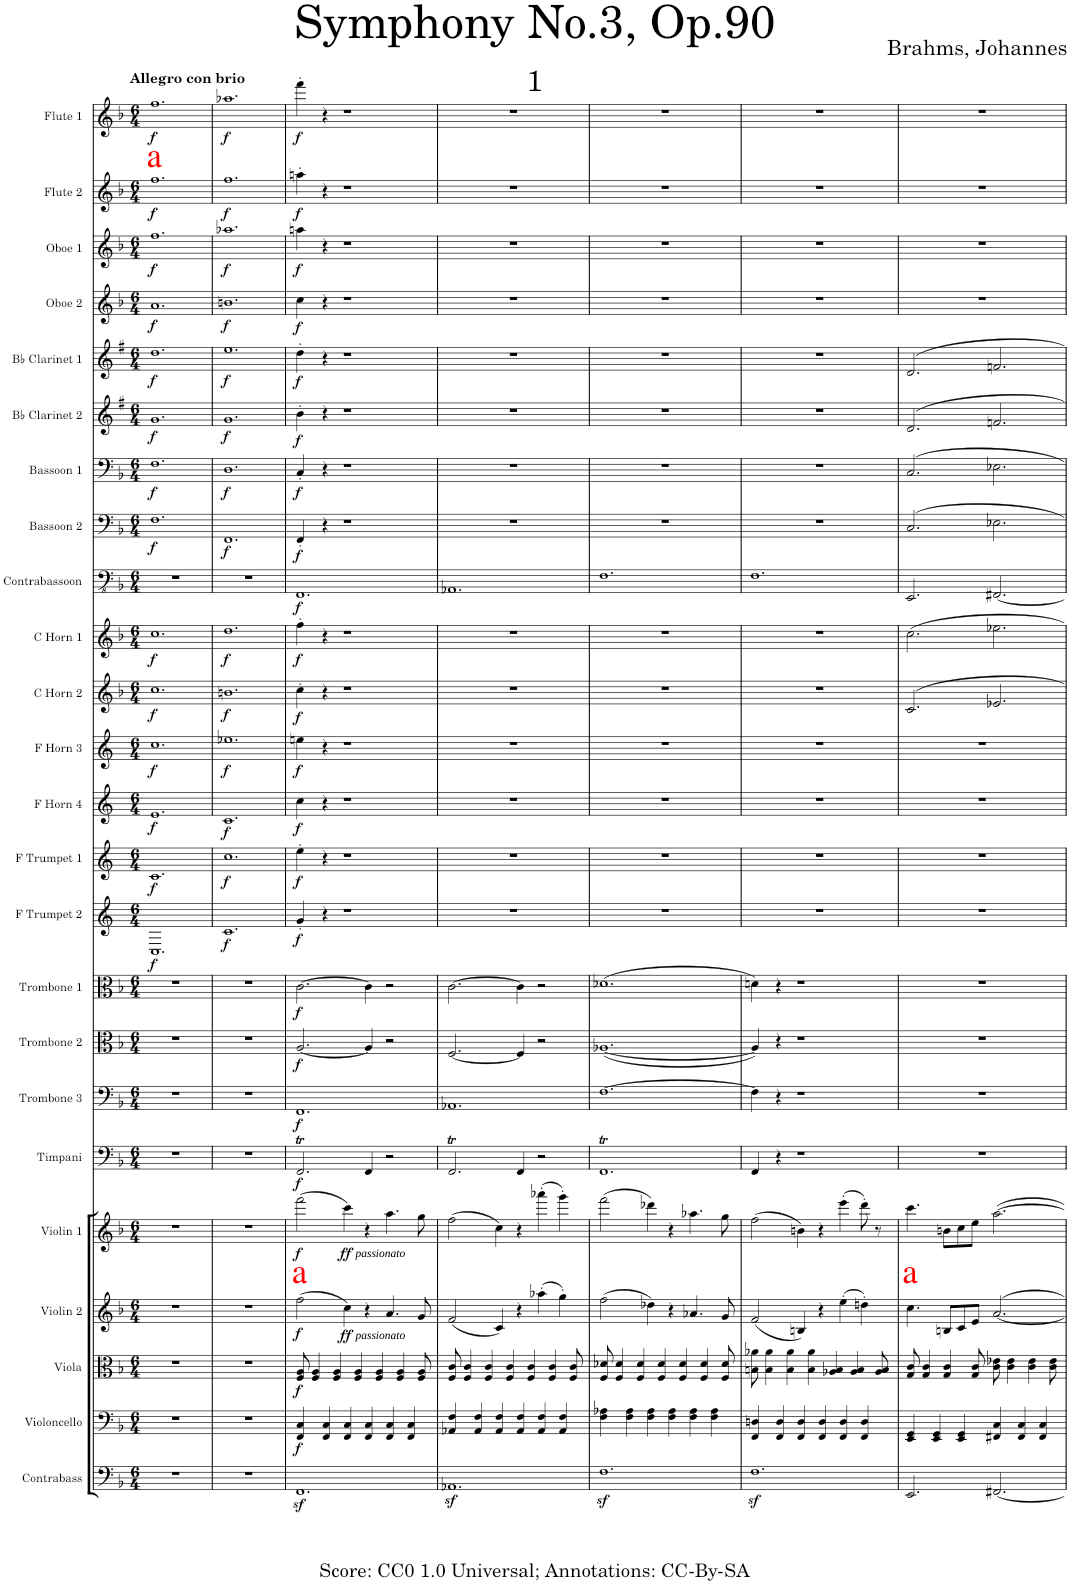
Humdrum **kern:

**kern	**kern	**dynam	**kern	**dynam	**kern	**dynam	**kern	**text	**dynam	**kern	**dynam	**kern	**dynam	**kern	**dynam	**kern	**dynam	**kern	**dynam	**kern	**dynam	**kern	**dynam	**kern	**dynam	**kern	**dynam	**kern	**dynam	**kern	**dynam	**kern	**dynam	**kern	**dynam	**kern	**dynam	**kern	**dynam	**kern	**dynam	**kern	**dynam	**kern	**dynam	**kern	**text	**dynam
*part24	*part23	*part23	*part22	*part22	*part21	*part21	*part20	*part20	*part20	*part19	*part19	*part18	*part18	*part17	*part17	*part16	*part16	*part15	*part15	*part14	*part14	*part13	*part13	*part12	*part12	*part11	*part11	*part10	*part10	*part9	*part9	*part8	*part8	*part7	*part7	*part6	*part6	*part5	*part5	*part4	*part4	*part3	*part3	*part2	*part2	*part1	*part1	*part1
*staff24	*staff23	*staff23	*staff22	*staff22	*staff21	*staff21	*staff20	*staff20	*staff20	*staff19	*staff19	*staff18	*staff18	*staff17	*staff17	*staff16	*staff16	*staff15	*staff15	*staff14	*staff14	*staff13	*staff13	*staff12	*staff12	*staff11	*staff11	*staff10	*staff10	*staff9	*staff9	*staff8	*staff8	*staff7	*staff7	*staff6	*staff6	*staff5	*staff5	*staff4	*staff4	*staff3	*staff3	*staff2	*staff2	*staff1	*staff1	*staff1
*I"Contrabass	*I"Violoncello	*	*I"Viola	*	*I"Violin 2	*	*I"Violin 1	*	*	*I"Timpani	*	*I"Trombone 3	*	*I"Trombone 2	*	*I"Trombone 1	*	*I"F Trumpet 2	*	*I"F Trumpet 1	*	*I"F Horn 4	*	*I"F Horn 3	*	*I"C Horn 2	*	*I"C Horn 1	*	*I"Contrabassoon	*	*I"Bassoon 2	*	*I"Bassoon 1	*	*I"Bb Clarinet 2	*	*I"Bb Clarinet 1	*	*I"Oboe 2	*	*I"Oboe 1	*	*I"Flute 2	*	*I"Flute 1	*	*
*I'Cb	*I'Vc	*	*I'Vla	*	*I'Vln 2	*	*I'Vln 1	*	*	*I'Timp	*	*I'Trb 3	*	*I'Trb 2	*	*I'Trb 1	*	*I'Tpt 2	*	*I'Tpt 1	*	*I'Hn 4	*	*I'Hn 3	*	*I'Hn 2	*	*I'Hn 1	*	*I'C Bsn	*	*I'Bsn 2	*	*I'Bsn 1	*	*I'Cl 2	*	*I'Cl 1	*	*I'Ob 2	*	*I'Ob 1	*	*I'Fl 2	*	*I'Fl 1	*	*
*clefF4	*clefF4	*	*clefC3	*	*clefG2	*	*clefG2	*	*	*clefF4	*	*clefF4	*	*clefC3	*	*clefC3	*	*clefG2	*	*clefG2	*	*clefG2	*	*clefG2	*	*clefG2	*	*clefG2	*	*clefFv4	*	*clefF4	*	*clefF4	*	*clefG2	*	*clefG2	*	*clefG2	*	*clefG2	*	*clefG2	*	*clefG2	*	*
*Trd7c12	*	*	*	*	*	*	*	*	*	*	*	*	*	*	*	*	*	*Trd-3c-5	*	*Trd-3c-5	*	*Trd4c7	*	*Trd4c7	*	*Trd7c12	*	*Trd7c12	*	*	*	*	*	*	*	*Trd1c2	*	*Trd1c2	*	*	*	*	*	*	*	*	*	*
*k[b-]	*k[b-]	*	*k[b-]	*	*k[b-]	*	*k[b-]	*	*	*k[b-]	*	*k[b-]	*	*k[b-]	*	*k[b-]	*	*k[]	*	*k[]	*	*k[]	*	*k[]	*	*k[b-]	*	*k[b-]	*	*k[b-]	*	*k[b-]	*	*k[b-]	*	*k[f#]	*	*k[f#]	*	*k[b-]	*	*k[b-]	*	*k[b-]	*	*k[b-]	*	*
*M6/4	*M6/4	*	*M6/4	*	*M6/4	*	*M6/4	*	*	*M6/4	*	*M6/4	*	*M6/4	*	*M6/4	*	*M6/4	*	*M6/4	*	*M6/4	*	*M6/4	*	*M6/4	*	*M6/4	*	*M6/4	*	*M6/4	*	*M6/4	*	*M6/4	*	*M6/4	*	*M6/4	*	*M6/4	*	*M6/4	*	*M6/4	*	*
=1	=1	=1	=1	=1	=1	=1	=1	=1	=1	=1	=1	=1	=1	=1	=1	=1	=1	=1	=1	=1	=1	=1	=1	=1	=1	=1	=1	=1	=1	=1	=1	=1	=1	=1	=1	=1	=1	=1	=1	=1	=1	=1	=1	=1	=1	=1	=1	=1
!	!	!	!	!	!	!	!	!	!	!	!	!	!	!	!	!	!	!	!	!	!	!	!	!	!	!	!	!	!	!	!	!	!	!	!	!	!	!	!	!	!	!	!	!	!	!LO:TX:a:B:t=Allegro con brio	!	!
!	!	!	!	!	!	!	!	!	!	!	!	!	!	!	!	!	!	!	!LO:DY:b	!	!LO:DY:b	!	!LO:DY:b	!	!LO:DY:b	!	!LO:DY:b	!	!LO:DY:b	!	!	!	!LO:DY:b	!	!LO:DY:b	!	!LO:DY:b	!	!LO:DY:b	!	!LO:DY:b	!	!LO:DY:b	!	!LO:DY:b	!	!LO:LY:b:color=#FF0000	!LO:DY:b
1.r	1.r	.	1.r	.	1.r	.	1.r	.	.	1.r	.	1.r	.	1.r	.	1.r	.	1.C	f	1.c	f	1.e	f	1.cc	f	1.cc	f	1.cc	f	1.r	.	1.F	f	1.F	f	1.g	f	1.dd	f	1.a	f	1.ff	f	1.ff	f	1.ff	a	f
=2	=2	=2	=2	=2	=2	=2	=2	=2	=2	=2	=2	=2	=2	=2	=2	=2	=2	=2	=2	=2	=2	=2	=2	=2	=2	=2	=2	=2	=2	=2	=2	=2	=2	=2	=2	=2	=2	=2	=2	=2	=2	=2	=2	=2	=2	=2	=2	=2
!	!	!	!	!	!	!	!	!	!	!	!	!	!	!	!	!	!	!	!LO:DY:b	!	!LO:DY:b	!	!LO:DY:b	!	!LO:DY:b	!	!LO:DY:b	!	!LO:DY:b	!	!	!	!LO:DY:b	!	!LO:DY:b	!	!LO:DY:b	!	!LO:DY:b	!	!LO:DY:b	!	!LO:DY:b	!	!LO:DY:b	!	!	!LO:DY:b
1.r	1.r	.	1.r	.	1.r	.	1.r	.	.	1.r	.	1.r	.	1.r	.	1.r	.	1.c	f	1.cc	f	1.c	f	1.ee-X	f	1.bn	f	1.dd	f	1.r	.	1.FF	f	1.D	f	1.g	f	1.ee	f	1.bn	f	1.aa-X	f	1.ff	f	1.aa-X	.	f
=3	=3	=3	=3	=3	=3	=3	=3	=3	=3	=3	=3	=3	=3	=3	=3	=3	=3	=3	=3	=3	=3	=3	=3	=3	=3	=3	=3	=3	=3	=3	=3	=3	=3	=3	=3	=3	=3	=3	=3	=3	=3	=3	=3	=3	=3	=3	=3	=3
!	!	!LO:DY:b	!	!LO:DY:b	!	!LO:DY:b	!	!LO:LY:b:color=#FF0000	!LO:DY:b	!	!LO:DY:b	!	!LO:DY:b	!	!LO:DY:b	!	!LO:DY:b	!	!LO:DY:b	!	!LO:DY:b	!	!LO:DY:b	!	!LO:DY:b	!	!LO:DY:b	!	!LO:DY:b	!	!LO:DY:b	!	!LO:DY:b	!	!LO:DY:b	!	!LO:DY:b	!	!LO:DY:b	!	!LO:DY:b	!	!LO:DY:b	!	!LO:DY:b	!	!	!LO:DY:b
1.FFz<	4FF/ 4C/	f	8F/ 8A/	f	(2ff\	f	(2fff\	a	f	2.FF>/	f	1.FF	f	[2.A/	f	[2.c\	f	4g'/	f	4ee'\	f	4cc\	f	4een\	f	4cc'\	f	4ff'\	f	1.FFF	f	4FF'/	f	4C'/	f	4b'\	f	4dd'\	f	4cc\	f	4aan\	f	4aan'\	f	4fff'\	.	f
.	.	.	4F/ 4A/	.	.	.	.	.	.	.	.	.	.	.	.	.	.	.	.	.	.	.	.	.	.	.	.	.	.	.	.	.	.	.	.	.	.	.	.	.	.	.	.	.	.	.	.	.
.	4FF/ 4C/	.	.	.	.	.	.	.	.	.	.	.	.	.	.	.	.	4r	.	4r	.	4r	.	4r	.	4r	.	4r	.	.	.	4r	.	4r	.	4r	.	4r	.	4r	.	4r	.	4r	.	4r	.	.
.	.	.	4F/ 4A/	.	.	.	.	.	.	.	.	.	.	.	.	.	.	.	.	.	.	.	.	.	.	.	.	.	.	.	.	.	.	.	.	.	.	.	.	.	.	.	.	.	.	.	.	.
!	!	!	!	!	!	!	!LO:TX:b:i:t=passionato	!	!	!	!	!	!	!	!	!	!	!	!	!	!	!	!	!	!	!	!	!	!	!	!	!	!	!	!	!	!	!	!	!	!	!	!	!	!	!	!	!
!	!	!	!	!	!LO:TX:b:i:t=passionato	!	!	!	!	!	!	!	!	!	!	!	!	!	!	!	!	!	!	!	!	!	!	!	!	!	!	!	!	!	!	!	!	!	!	!	!	!	!	!	!	!	!	!
!	!	!	!	!	!	!LO:DY:b	!	!	!LO:DY:b	!	!	!	!	!	!	!	!	!	!	!	!	!	!	!	!	!	!	!	!	!	!	!	!	!	!	!	!	!	!	!	!	!	!	!	!	!	!	!
.	4FF/ 4C/	.	.	.	4cc\)	ff	4ccc\)	.	ff	.	.	.	.	.	.	.	.	1r	.	1r	.	1r	.	1r	.	1r	.	1r	.	.	.	1r	.	1r	.	1r	.	1r	.	1r	.	1r	.	1r	.	1r	.	.
.	.	.	4F/ 4A/	.	.	.	.	.	.	.	.	.	.	.	.	.	.	.	.	.	.	.	.	.	.	.	.	.	.	.	.	.	.	.	.	.	.	.	.	.	.	.	.	.	.	.	.	.
.	4FF/ 4C/	.	.	.	4r	.	4r	.	.	4FF/	.	.	.	4A/]	.	4c\]	.	.	.	.	.	.	.	.	.	.	.	.	.	.	.	.	.	.	.	.	.	.	.	.	.	.	.	.	.	.	.	.
.	.	.	4F/ 4A/	.	.	.	.	.	.	.	.	.	.	.	.	.	.	.	.	.	.	.	.	.	.	.	.	.	.	.	.	.	.	.	.	.	.	.	.	.	.	.	.	.	.	.	.	.
.	4FF/ 4C/	.	.	.	4.a/	.	4.aa\	.	.	2r	.	.	.	2r	.	2r	.	.	.	.	.	.	.	.	.	.	.	.	.	.	.	.	.	.	.	.	.	.	.	.	.	.	.	.	.	.	.	.
.	.	.	4F/ 4A/	.	.	.	.	.	.	.	.	.	.	.	.	.	.	.	.	.	.	.	.	.	.	.	.	.	.	.	.	.	.	.	.	.	.	.	.	.	.	.	.	.	.	.	.	.
.	4FF/ 4C/	.	.	.	.	.	.	.	.	.	.	.	.	.	.	.	.	.	.	.	.	.	.	.	.	.	.	.	.	.	.	.	.	.	.	.	.	.	.	.	.	.	.	.	.	.	.	.
.	.	.	8F/ 8A/	.	8g/	.	8gg\	.	.	.	.	.	.	.	.	.	.	.	.	.	.	.	.	.	.	.	.	.	.	.	.	.	.	.	.	.	.	.	.	.	.	.	.	.	.	.	.	.
=4	=4	=4	=4	=4	=4	=4	=4	=4	=4	=4	=4	=4	=4	=4	=4	=4	=4	=4	=4	=4	=4	=4	=4	=4	=4	=4	=4	=4	=4	=4	=4	=4	=4	=4	=4	=4	=4	=4	=4	=4	=4	=4	=4	=4	=4	=4	=4	=4
1.AA-Xz<	4AA-X/ 4F/	.	8F/ 8c/	.	(2f/	.	(2ff\	.	.	2.FF>/	.	1.AA-X	.	[2.F/	.	[2.c\	.	1.r	.	1.r	.	1.r	.	1.r	.	1.r	.	1.r	.	1.AAA-X	.	1.r	.	1.r	.	1.r	.	1.r	.	1.r	.	1.r	.	1.r	.	1.r	.	.
.	.	.	4F/ 4c/	.	.	.	.	.	.	.	.	.	.	.	.	.	.	.	.	.	.	.	.	.	.	.	.	.	.	.	.	.	.	.	.	.	.	.	.	.	.	.	.	.	.	.	.	.
.	4AA-/ 4F/	.	.	.	.	.	.	.	.	.	.	.	.	.	.	.	.	.	.	.	.	.	.	.	.	.	.	.	.	.	.	.	.	.	.	.	.	.	.	.	.	.	.	.	.	.	.	.
.	.	.	4F/ 4c/	.	.	.	.	.	.	.	.	.	.	.	.	.	.	.	.	.	.	.	.	.	.	.	.	.	.	.	.	.	.	.	.	.	.	.	.	.	.	.	.	.	.	.	.	.
.	4AA-/ 4F/	.	.	.	4c/)	.	4cc\)	.	.	.	.	.	.	.	.	.	.	.	.	.	.	.	.	.	.	.	.	.	.	.	.	.	.	.	.	.	.	.	.	.	.	.	.	.	.	.	.	.
.	.	.	4F/ 4c/	.	.	.	.	.	.	.	.	.	.	.	.	.	.	.	.	.	.	.	.	.	.	.	.	.	.	.	.	.	.	.	.	.	.	.	.	.	.	.	.	.	.	.	.	.
.	4AA-/ 4F/	.	.	.	4r	.	4r	.	.	4FF/	.	.	.	4F/]	.	4c\]	.	.	.	.	.	.	.	.	.	.	.	.	.	.	.	.	.	.	.	.	.	.	.	.	.	.	.	.	.	.	.	.
.	.	.	4F/ 4c/	.	.	.	.	.	.	.	.	.	.	.	.	.	.	.	.	.	.	.	.	.	.	.	.	.	.	.	.	.	.	.	.	.	.	.	.	.	.	.	.	.	.	.	.	.
.	4AA-/ 4F/	.	.	.	(4aa-X'\	.	(4aaa-X'\	.	.	2r	.	.	.	2r	.	2r	.	.	.	.	.	.	.	.	.	.	.	.	.	.	.	.	.	.	.	.	.	.	.	.	.	.	.	.	.	.	.	.
.	.	.	4F/ 4c/	.	.	.	.	.	.	.	.	.	.	.	.	.	.	.	.	.	.	.	.	.	.	.	.	.	.	.	.	.	.	.	.	.	.	.	.	.	.	.	.	.	.	.	.	.
.	4AA-/ 4F/	.	.	.	4gg'\)	.	4ggg'\)	.	.	.	.	.	.	.	.	.	.	.	.	.	.	.	.	.	.	.	.	.	.	.	.	.	.	.	.	.	.	.	.	.	.	.	.	.	.	.	.	.
.	.	.	8F/ 8c/	.	.	.	.	.	.	.	.	.	.	.	.	.	.	.	.	.	.	.	.	.	.	.	.	.	.	.	.	.	.	.	.	.	.	.	.	.	.	.	.	.	.	.	.	.
=5	=5	=5	=5	=5	=5	=5	=5	=5	=5	=5	=5	=5	=5	=5	=5	=5	=5	=5	=5	=5	=5	=5	=5	=5	=5	=5	=5	=5	=5	=5	=5	=5	=5	=5	=5	=5	=5	=5	=5	=5	=5	=5	=5	=5	=5	=5	=5	=5
1.Fz<	4F\ 4A-X\	.	8F/ 8d-X/	.	(2ff\	.	(2fff\	.	.	1.FF>	.	[1.F	.	([1.A-X	.	(1.d-X	.	1.r	.	1.r	.	1.r	.	1.r	.	1.r	.	1.r	.	1.FF	.	1.r	.	1.r	.	1.r	.	1.r	.	1.r	.	1.r	.	1.r	.	1.r	.	.
.	.	.	4F/ 4d-/	.	.	.	.	.	.	.	.	.	.	.	.	.	.	.	.	.	.	.	.	.	.	.	.	.	.	.	.	.	.	.	.	.	.	.	.	.	.	.	.	.	.	.	.	.
.	4F\ 4A-\	.	.	.	.	.	.	.	.	.	.	.	.	.	.	.	.	.	.	.	.	.	.	.	.	.	.	.	.	.	.	.	.	.	.	.	.	.	.	.	.	.	.	.	.	.	.	.
.	.	.	4F/ 4d-/	.	.	.	.	.	.	.	.	.	.	.	.	.	.	.	.	.	.	.	.	.	.	.	.	.	.	.	.	.	.	.	.	.	.	.	.	.	.	.	.	.	.	.	.	.
.	4F\ 4A-\	.	.	.	4dd-X\)	.	4ddd-X\)	.	.	.	.	.	.	.	.	.	.	.	.	.	.	.	.	.	.	.	.	.	.	.	.	.	.	.	.	.	.	.	.	.	.	.	.	.	.	.	.	.
.	.	.	4F/ 4d-/	.	.	.	.	.	.	.	.	.	.	.	.	.	.	.	.	.	.	.	.	.	.	.	.	.	.	.	.	.	.	.	.	.	.	.	.	.	.	.	.	.	.	.	.	.
.	4F\ 4A-\	.	.	.	4r	.	4r	.	.	.	.	.	.	.	.	.	.	.	.	.	.	.	.	.	.	.	.	.	.	.	.	.	.	.	.	.	.	.	.	.	.	.	.	.	.	.	.	.
.	.	.	4F/ 4d-/	.	.	.	.	.	.	.	.	.	.	.	.	.	.	.	.	.	.	.	.	.	.	.	.	.	.	.	.	.	.	.	.	.	.	.	.	.	.	.	.	.	.	.	.	.
.	4F\ 4A-\	.	.	.	4.a-X/	.	4.aa-X\	.	.	.	.	.	.	.	.	.	.	.	.	.	.	.	.	.	.	.	.	.	.	.	.	.	.	.	.	.	.	.	.	.	.	.	.	.	.	.	.	.
.	.	.	4F/ 4d-/	.	.	.	.	.	.	.	.	.	.	.	.	.	.	.	.	.	.	.	.	.	.	.	.	.	.	.	.	.	.	.	.	.	.	.	.	.	.	.	.	.	.	.	.	.
.	4F\ 4A-\	.	.	.	.	.	.	.	.	.	.	.	.	.	.	.	.	.	.	.	.	.	.	.	.	.	.	.	.	.	.	.	.	.	.	.	.	.	.	.	.	.	.	.	.	.	.	.
.	.	.	8F/ 8d-/	.	8g/	.	8gg\	.	.	.	.	.	.	.	.	.	.	.	.	.	.	.	.	.	.	.	.	.	.	.	.	.	.	.	.	.	.	.	.	.	.	.	.	.	.	.	.	.
=6	=6	=6	=6	=6	=6	=6	=6	=6	=6	=6	=6	=6	=6	=6	=6	=6	=6	=6	=6	=6	=6	=6	=6	=6	=6	=6	=6	=6	=6	=6	=6	=6	=6	=6	=6	=6	=6	=6	=6	=6	=6	=6	=6	=6	=6	=6	=6	=6
1.Fz<	4FF/ 4Dn/	.	8Bn\ 8a-X\	.	(2f/	.	(2ff\	.	.	4FF/	.	4F\]	.	4A-/])	.	4dn\)	.	1.r	.	1.r	.	1.r	.	1.r	.	1.r	.	1.r	.	1.FF	.	1.r	.	1.r	.	1.r	.	1.r	.	1.r	.	1.r	.	1.r	.	1.r	.	.
.	.	.	4B\ 4a-\	.	.	.	.	.	.	.	.	.	.	.	.	.	.	.	.	.	.	.	.	.	.	.	.	.	.	.	.	.	.	.	.	.	.	.	.	.	.	.	.	.	.	.	.	.
.	4FF/ 4D/	.	.	.	.	.	.	.	.	4r	.	4r	.	4r	.	4r	.	.	.	.	.	.	.	.	.	.	.	.	.	.	.	.	.	.	.	.	.	.	.	.	.	.	.	.	.	.	.	.
.	.	.	4B\ 4a-\	.	.	.	.	.	.	.	.	.	.	.	.	.	.	.	.	.	.	.	.	.	.	.	.	.	.	.	.	.	.	.	.	.	.	.	.	.	.	.	.	.	.	.	.	.
.	4FF/ 4D/	.	.	.	4Bn/)	.	4bn\)	.	.	1r	.	1r	.	1r	.	1r	.	.	.	.	.	.	.	.	.	.	.	.	.	.	.	.	.	.	.	.	.	.	.	.	.	.	.	.	.	.	.	.
.	.	.	4B\ 4a-\	.	.	.	.	.	.	.	.	.	.	.	.	.	.	.	.	.	.	.	.	.	.	.	.	.	.	.	.	.	.	.	.	.	.	.	.	.	.	.	.	.	.	.	.	.
.	4FF/ 4D/	.	.	.	4r	.	4r	.	.	.	.	.	.	.	.	.	.	.	.	.	.	.	.	.	.	.	.	.	.	.	.	.	.	.	.	.	.	.	.	.	.	.	.	.	.	.	.	.
.	.	.	4A-X/ 4B/	.	.	.	.	.	.	.	.	.	.	.	.	.	.	.	.	.	.	.	.	.	.	.	.	.	.	.	.	.	.	.	.	.	.	.	.	.	.	.	.	.	.	.	.	.
.	4FF/ 4D/	.	.	.	(4ee'\	.	(4eee'\	.	.	.	.	.	.	.	.	.	.	.	.	.	.	.	.	.	.	.	.	.	.	.	.	.	.	.	.	.	.	.	.	.	.	.	.	.	.	.	.	.
.	.	.	4A-/ 4B/	.	.	.	.	.	.	.	.	.	.	.	.	.	.	.	.	.	.	.	.	.	.	.	.	.	.	.	.	.	.	.	.	.	.	.	.	.	.	.	.	.	.	.	.	.
.	4FF/ 4D/	.	.	.	4ddn'\)	.	8ddd'\)	.	.	.	.	.	.	.	.	.	.	.	.	.	.	.	.	.	.	.	.	.	.	.	.	.	.	.	.	.	.	.	.	.	.	.	.	.	.	.	.	.
.	.	.	8A-/ 8B/	.	.	.	8r	.	.	.	.	.	.	.	.	.	.	.	.	.	.	.	.	.	.	.	.	.	.	.	.	.	.	.	.	.	.	.	.	.	.	.	.	.	.	.	.	.
=7	=7	=7	=7	=7	=7	=7	=7	=7	=7	=7	=7	=7	=7	=7	=7	=7	=7	=7	=7	=7	=7	=7	=7	=7	=7	=7	=7	=7	=7	=7	=7	=7	=7	=7	=7	=7	=7	=7	=7	=7	=7	=7	=7	=7	=7	=7	=7	=7
!	!	!	!	!	!	!	!	!LO:LY:b:color=#FF0000	!	!	!	!	!	!	!	!	!	!	!	!	!	!	!	!	!	!	!	!	!	!	!	!	!	!	!	!	!	!	!	!	!	!	!	!	!	!	!	!
2.EE/	4EE/ 4GG/	.	8G/ 8c/	.	4.cc\	.	4.ccc\	a	.	1.r	.	1.r	.	1.r	.	1.r	.	1.r	.	1.r	.	1.r	.	1.r	.	2.c/	.	2.cc\	.	2.EEE/	.	2.C/	.	2.C/	.	2.d/	.	2.d/	.	1.r	.	1.r	.	1.r	.	1.r	.	.
.	.	.	4G/ 4c/	.	.	.	.	.	.	.	.	.	.	.	.	.	.	.	.	.	.	.	.	.	.	.	.	.	.	.	.	.	.	.	.	.	.	.	.	.	.	.	.	.	.	.	.	.
.	4EE/ 4GG/	.	.	.	.	.	.	.	.	.	.	.	.	.	.	.	.	.	.	.	.	.	.	.	.	.	.	.	.	.	.	.	.	.	.	.	.	.	.	.	.	.	.	.	.	.	.	.
.	.	.	4G/ 4c/	.	8Bn/L	.	8bn\L	.	.	.	.	.	.	.	.	.	.	.	.	.	.	.	.	.	.	.	.	.	.	.	.	.	.	.	.	.	.	.	.	.	.	.	.	.	.	.	.	.
.	4EE/ 4GG/	.	.	.	8c/	.	8cc\	.	.	.	.	.	.	.	.	.	.	.	.	.	.	.	.	.	.	.	.	.	.	.	.	.	.	.	.	.	.	.	.	.	.	.	.	.	.	.	.	.
.	.	.	8G/ 8c/	.	8e/J	.	8ee\J	.	.	.	.	.	.	.	.	.	.	.	.	.	.	.	.	.	.	.	.	.	.	.	.	.	.	.	.	.	.	.	.	.	.	.	.	.	.	.	.	.
[2.FF#X/	4FF#X/ 4C/	.	8c\ 8e-X\	.	[2.a/	.	[2.aa\	.	.	.	.	.	.	.	.	.	.	.	.	.	.	.	.	.	.	2.e-X/	.	2.ee-X\	.	[2.FFF#X/	.	2.E-X\	.	2.E-X\	.	2.fn/	.	2.fn/	.	.	.	.	.	.	.	.	.	.
.	.	.	4c\ 4e-\	.	.	.	.	.	.	.	.	.	.	.	.	.	.	.	.	.	.	.	.	.	.	.	.	.	.	.	.	.	.	.	.	.	.	.	.	.	.	.	.	.	.	.	.	.
.	4FF#/ 4C/	.	.	.	.	.	.	.	.	.	.	.	.	.	.	.	.	.	.	.	.	.	.	.	.	.	.	.	.	.	.	.	.	.	.	.	.	.	.	.	.	.	.	.	.	.	.	.
.	.	.	4c\ 4e-\	.	.	.	.	.	.	.	.	.	.	.	.	.	.	.	.	.	.	.	.	.	.	.	.	.	.	.	.	.	.	.	.	.	.	.	.	.	.	.	.	.	.	.	.	.
.	4FF#/ 4C/	.	.	.	.	.	.	.	.	.	.	.	.	.	.	.	.	.	.	.	.	.	.	.	.	.	.	.	.	.	.	.	.	.	.	.	.	.	.	.	.	.	.	.	.	.	.	.
.	.	.	8c\ 8e-\	.	.	.	.	.	.	.	.	.	.	.	.	.	.	.	.	.	.	.	.	.	.	.	.	.	.	.	.	.	.	.	.	.	.	.	.	.	.	.	.	.	.	.	.	.
=	=	=	=	=	=	=	=	=	=	=	=	=	=	=	=	=	=	=	=	=	=	=	=	=	=	=	=	=	=	=	=	=	=	=	=	=	=	=	=	=	=	=	=	=	=	=	=	=
*-	*-	*-	*-	*-	*-	*-	*-	*-	*-	*-	*-	*-	*-	*-	*-	*-	*-	*-	*-	*-	*-	*-	*-	*-	*-	*-	*-	*-	*-	*-	*-	*-	*-	*-	*-	*-	*-	*-	*-	*-	*-	*-	*-	*-	*-	*-	*-	*-
